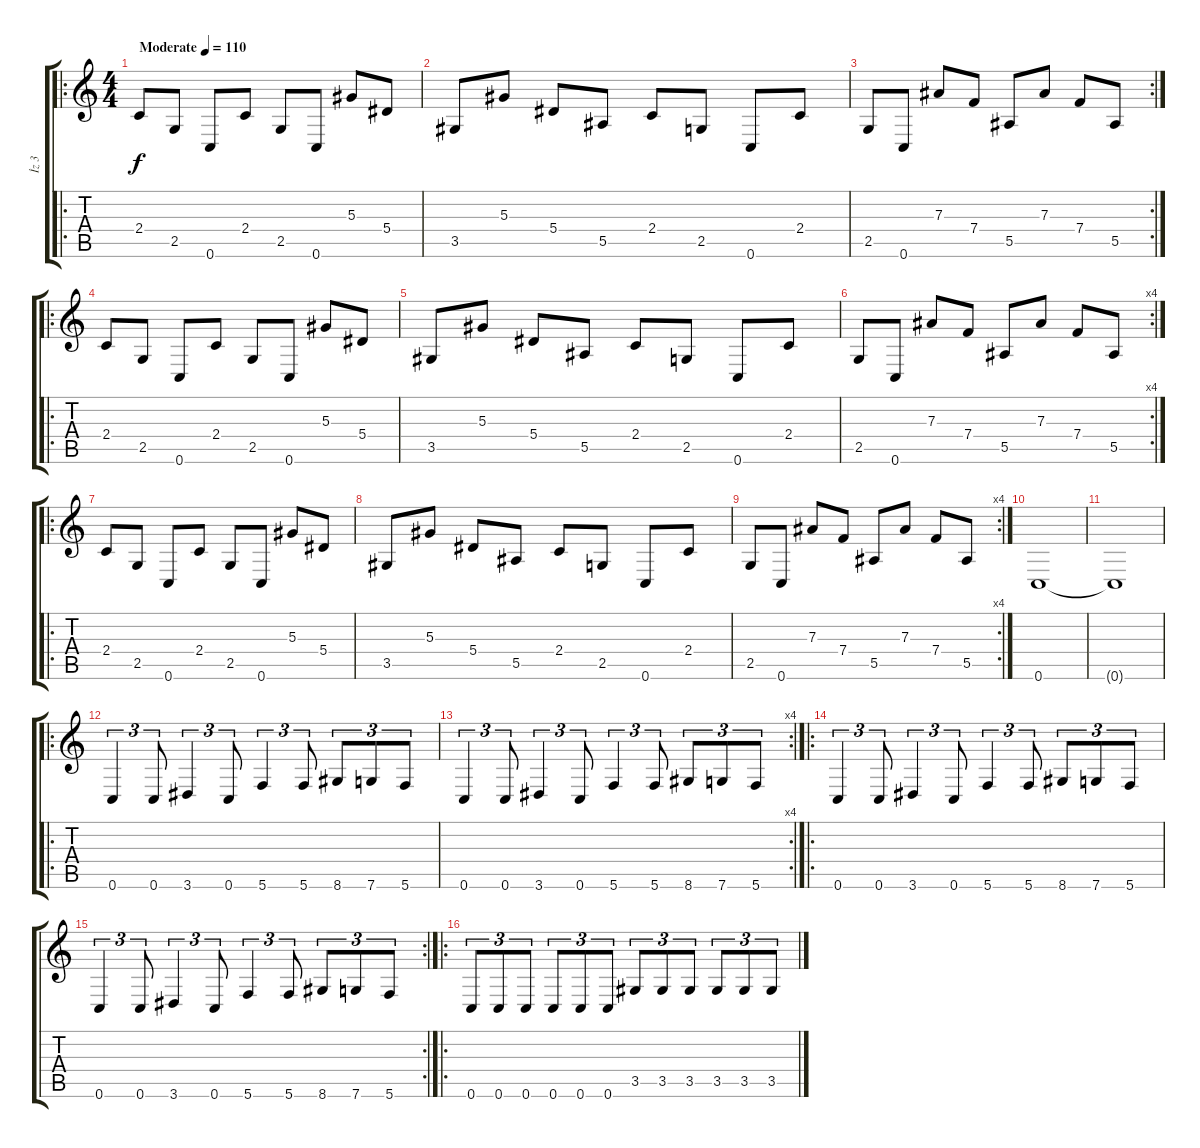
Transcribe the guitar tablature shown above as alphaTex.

\track ("İz 3" "İz 3") {instrument electricbassfinger}
\staff {score tabs}
\tuning (C4 G3 Eb3 Bb2 F2 C2) {hide}
\ro
\ts (4 4)
\tempo (110 "Moderate")
\clef g2
\ks c
2.4.8{dy f instrument electricbassfinger} 2.5.8 0.6.8 2.4.8 2.5.8 0.6.8 5.3.8 5.4.8 |
3.5.8 5.3.8 5.4.8 5.5.8 2.4.8 2.5.8 0.6.8 2.4.8 |
\rc 2
2.5.8 0.6.8 7.3.8 7.4.8 5.5.8 7.3.8 7.4.8 5.5.8 |
\ro
2.4.8 2.5.8 0.6.8 2.4.8 2.5.8 0.6.8 5.3.8 5.4.8 |
3.5.8 5.3.8 5.4.8 5.5.8 2.4.8 2.5.8 0.6.8 2.4.8 |
\rc 4
2.5.8 0.6.8 7.3.8 7.4.8 5.5.8 7.3.8 7.4.8 5.5.8 |
\ro
2.4.8 2.5.8 0.6.8 2.4.8 2.5.8 0.6.8 5.3.8 5.4.8 |
3.5.8 5.3.8 5.4.8 5.5.8 2.4.8 2.5.8 0.6.8 2.4.8 |
\rc 4
2.5.8 0.6.8 7.3.8 7.4.8 5.5.8 7.3.8 7.4.8 5.5.8 |
0.6.1 |
0.6{t}.1 |
\ro
0.6.4{tu (3 2)} 0.6.8{tu (3 2)} 3.6.4{tu (3 2)} 0.6.8{tu (3 2)} 5.6.4{tu (3 2)} 5.6.8{tu (3 2)} 8.6.8{tu (3 2)} 7.6.8{tu (3 2)} 5.6.8{tu (3 2)} |
\rc 4
0.6.4{tu (3 2)} 0.6.8{tu (3 2)} 3.6.4{tu (3 2)} 0.6.8{tu (3 2)} 5.6.4{tu (3 2)} 5.6.8{tu (3 2)} 8.6.8{tu (3 2)} 7.6.8{tu (3 2)} 5.6.8{tu (3 2)} |
\ro
0.6.4{tu (3 2)} 0.6.8{tu (3 2)} 3.6.4{tu (3 2)} 0.6.8{tu (3 2)} 5.6.4{tu (3 2)} 5.6.8{tu (3 2)} 8.6.8{tu (3 2)} 7.6.8{tu (3 2)} 5.6.8{tu (3 2)} |
\rc 2
0.6.4{tu (3 2)} 0.6.8{tu (3 2)} 3.6.4{tu (3 2)} 0.6.8{tu (3 2)} 5.6.4{tu (3 2)} 5.6.8{tu (3 2)} 8.6.8{tu (3 2)} 7.6.8{tu (3 2)} 5.6.8{tu (3 2)} |
\ro
0.6.8{tu (3 2)} 0.6.8{tu (3 2)} 0.6.8{tu (3 2)} 0.6.8{tu (3 2)} 0.6.8{tu (3 2)} 0.6.8{tu (3 2)} 3.5.8{tu (3 2)} 3.5.8{tu (3 2)} 3.5.8{tu (3 2)} 3.5.8{tu (3 2)} 3.5.8{tu (3 2)} 3.5.8{tu (3 2)}
